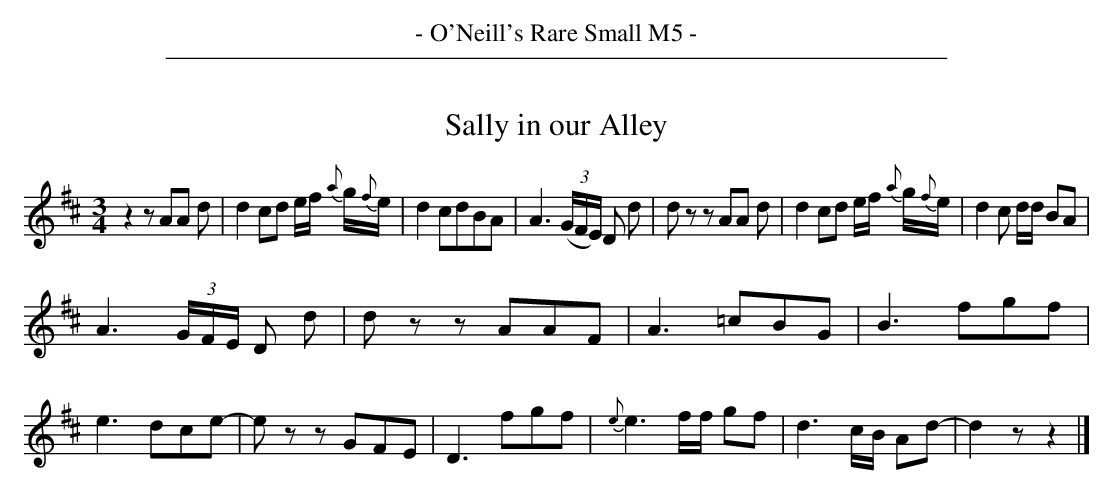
X:1
T: Sally in our Alley
M: 3/4
L: 1/8
K: D
z2z AA d | d2 cd e/f/ {a}g/{f}e/ | d2 cdBA | A3 (3(G/F/E/) D d |\
dzz AA d | d2 cd e/f/ {a}g/{f}e/ | d2 c d/d/ BA |
A3 (3G/F/E/ D d |\
dzz AAF | A3 =cBG | B3 fgf | e3 dce- | ezz GFE |\
D3 fgf | {e}e3 f/f/ gf | d3 c/B/ Ad- | d2z z2 |]
